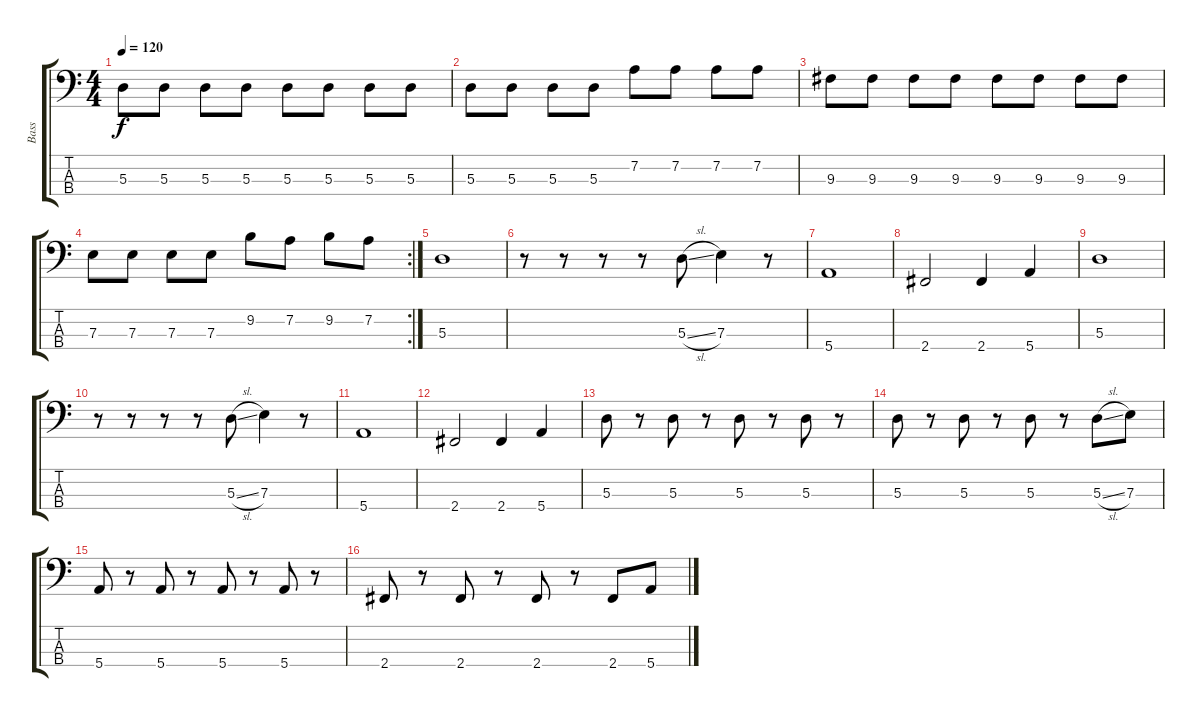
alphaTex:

\track ("Bass" "Bass") {instrument electricbassfinger}
\staff {score tabs}
\tuning (G2 D2 A1 E1) {hide}
\ts (4 4)
\tempo 120
\clef f4
\ks c
5.3.8{dy f} 5.3.8 5.3.8 5.3.8 5.3.8 5.3.8 5.3.8 5.3.8 |
5.3.8 5.3.8 5.3.8 5.3.8 7.2.8 7.2.8 7.2.8 7.2.8 |
9.3.8 9.3.8 9.3.8 9.3.8 9.3.8 9.3.8 9.3.8 9.3.8 |
\rc 2
7.3.8 7.3.8 7.3.8 7.3.8 9.2.8 7.2.8 9.2.8 7.2.8 |
5.3.1 |
r.8 r.8 r.8 r.8 5.3{sl}.8 7.3.4 r.8 |
5.4.1 |
2.4.2 2.4.4 5.4.4 |
5.3.1 |
r.8 r.8 r.8 r.8 5.3{sl}.8 7.3.4 r.8 |
5.4.1 |
2.4.2 2.4.4 5.4.4 |
5.3.8 r.8 5.3.8 r.8 5.3.8 r.8 5.3.8 r.8 |
5.3.8 r.8 5.3.8 r.8 5.3.8 r.8 5.3{sl}.8 7.3.8 |
5.4.8 r.8 5.4.8 r.8 5.4.8 r.8 5.4.8 r.8 |
2.4.8 r.8 2.4.8 r.8 2.4.8 r.8 2.4.8 5.4.8
